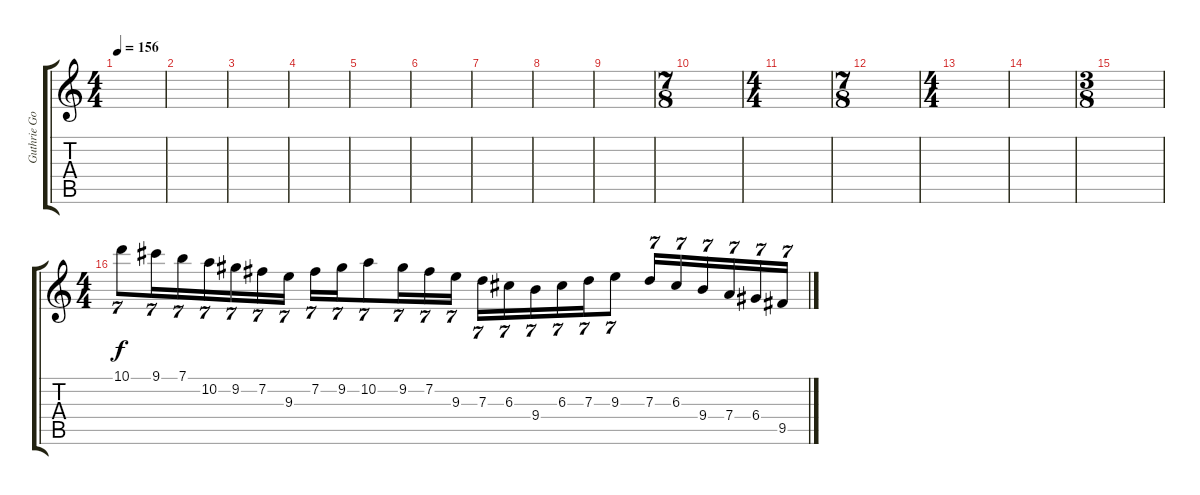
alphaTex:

\track ("Guthrie Govan" "Guthrie Go") {instrument distortionguitar}
\staff {score tabs}
\tuning (E4 B3 G3 D3 A2 E2) {hide}
\ts (4 4)
\tempo 156
\clef g2
\ks c
|
|
|
|
|
|
|
|
|
\ts (7 8)
|
\ts (4 4)
|
\ts (7 8)
|
\ts (4 4)
|
|
\ts (3 8)
|
\ts (4 4)
10.1.8{tu (7 4)} 9.1.16{tu (7 4)} 7.1.16{tu (7 4)} 10.2.16{tu (7 4)} 9.2.16{tu (7 4)} 7.2.16{tu (7 4)} 9.3.16{tu (7 4)} 7.2.16{tu (7 4)} 9.2.16{tu (7 4)} 10.2.8{tu (7 4)} 9.2.16{tu (7 4)} 7.2.16{tu (7 4)} 9.3.16{tu (7 4)} 7.3.16{tu (7 4)} 6.3.16{tu (7 4)} 9.4.16{tu (7 4)} 6.3.16{tu (7 4)} 7.3.16{tu (7 4)} 9.3.8{tu (7 4)} 7.3.16{tu (7 4)} 6.3.16{tu (7 4)} 9.4.16{tu (7 4)} 7.4.16{tu (7 4)} 6.4.16{tu (7 4)} 9.5.16{tu (7 4)}
